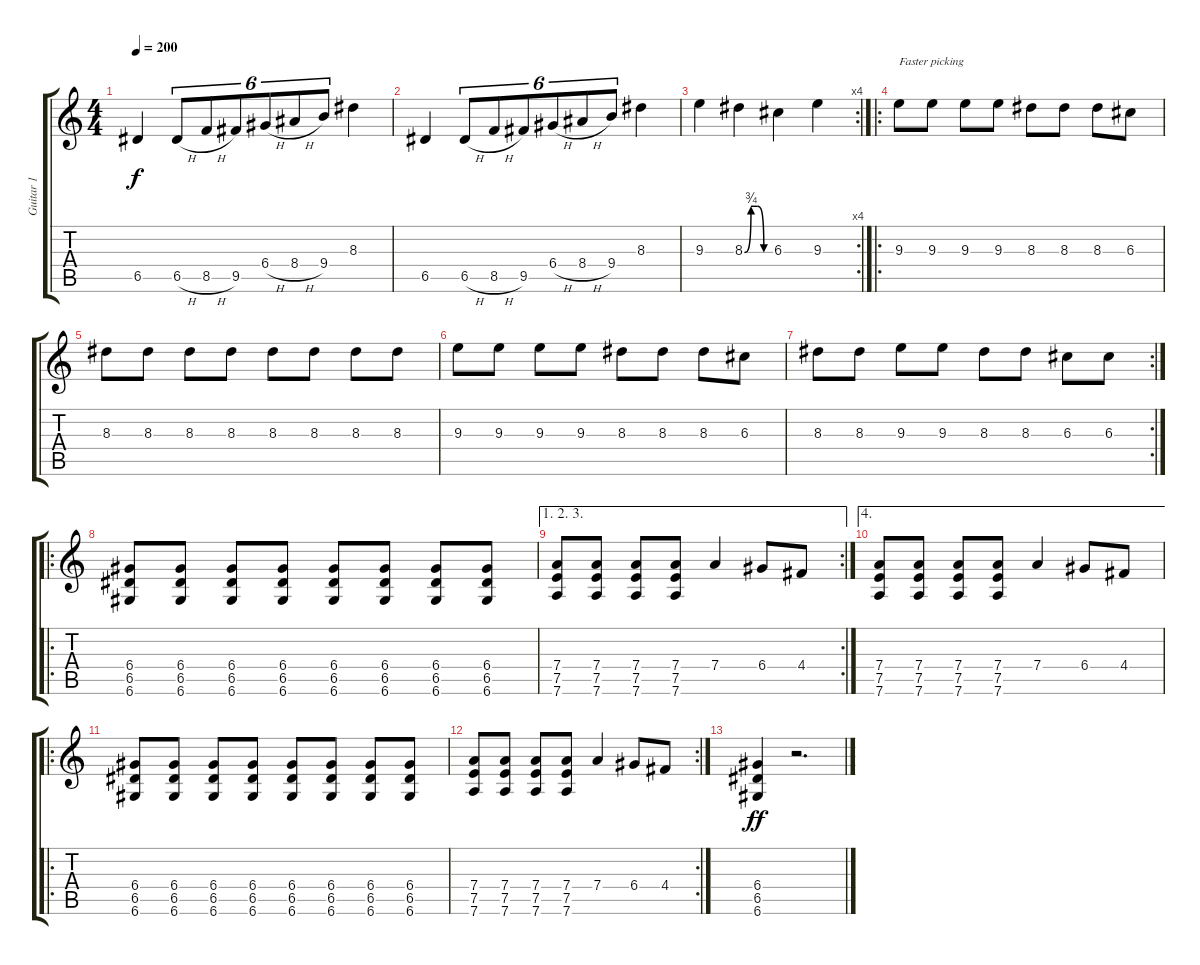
\track ("Guitar 1" "Guitar 1") {instrument distortionguitar}
\staff {score tabs}
\tuning (E4 B3 G3 D3 A2 D2) {hide}
\ts (4 4)
\tempo 200
\clef g2
\ks c
6.5.4{dy f} 6.5{h}.8{tu (6 4)} 8.5{h}.8{tu (6 4)} 9.5.8{tu (6 4)} 6.4{h}.8{tu (6 4)} 8.4{h}.8{tu (6 4)} 9.4.8{tu (6 4)} 8.3.4 |
6.5.4 6.5{h}.8{tu (6 4)} 8.5{h}.8{tu (6 4)} 9.5.8{tu (6 4)} 6.4{h}.8{tu (6 4)} 8.4{h}.8{tu (6 4)} 9.4.8{tu (6 4)} 8.3.4 |
\rc 4
9.3.4 8.3{be (custom 0 0 15 3 30 3 45 0 60 0)}.4 6.3.4 9.3.4 |
\ro
9.3.8{txt "Faster picking"} 9.3.8 9.3.8 9.3.8 8.3.8 8.3.8 8.3.8 6.3.8 |
8.3.8 8.3.8 8.3.8 8.3.8 8.3.8 8.3.8 8.3.8 8.3.8 |
9.3.8 9.3.8 9.3.8 9.3.8 8.3.8 8.3.8 8.3.8 6.3.8 |
\rc 2
8.3.8 8.3.8 9.3.8 9.3.8 8.3.8 8.3.8 6.3.8 6.3.8 |
\ro
(6.4 6.5 6.6).8 (6.4 6.5 6.6).8 (6.4 6.5 6.6).8 (6.4 6.5 6.6).8 (6.4 6.5 6.6).8 (6.4 6.5 6.6).8 (6.4 6.5 6.6).8 (6.4 6.5 6.6).8 |
\ae (1 2 3)
\rc 2
(7.4 7.5 7.6).8 (7.4 7.5 7.6).8 (7.4 7.5 7.6).8 (7.4 7.5 7.6).8 7.4.4 6.4.8 4.4.8 |
\ae 4
(7.4 7.5 7.6).8 (7.4 7.5 7.6).8 (7.4 7.5 7.6).8 (7.4 7.5 7.6).8 7.4.4 6.4.8 4.4.8 |
\ro
(6.4 6.5 6.6).8 (6.4 6.5 6.6).8 (6.4 6.5 6.6).8 (6.4 6.5 6.6).8 (6.4 6.5 6.6).8 (6.4 6.5 6.6).8 (6.4 6.5 6.6).8 (6.4 6.5 6.6).8 |
\rc 2
(7.4 7.5 7.6).8 (7.4 7.5 7.6).8 (7.4 7.5 7.6).8 (7.4 7.5 7.6).8 7.4.4 6.4.8 4.4.8 |
(6.4 6.5 6.6).4{dy ff} r.2{d}
